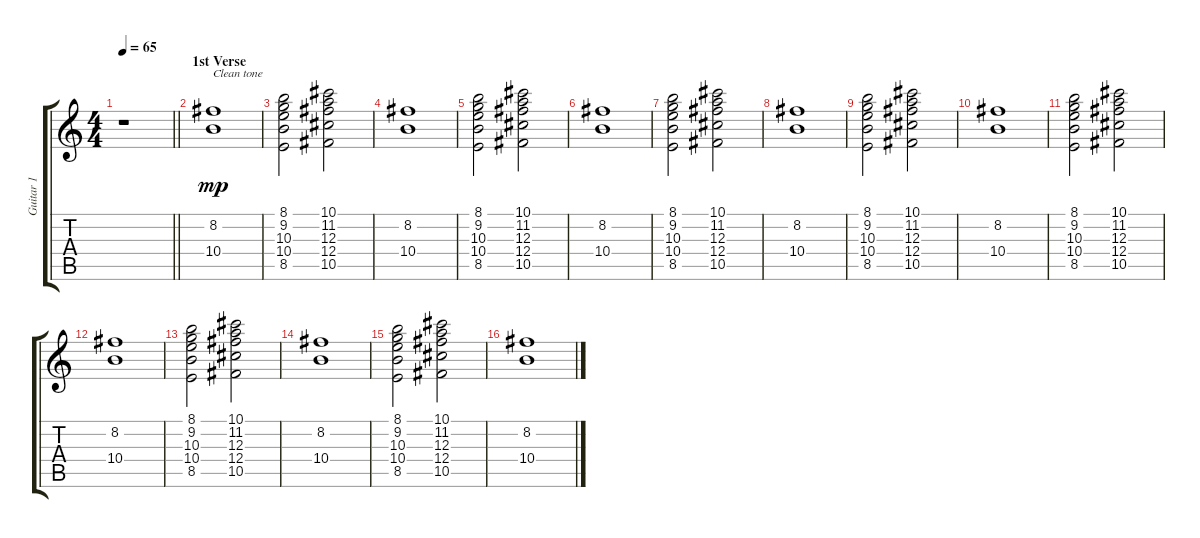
\track ("Guitar 1" "Guitar 1") {instrument electricguitarclean}
\staff {score tabs}
\tuning (Eb4 Bb3 Gb3 Db3 Ab2 Eb2) {hide}
\ts (4 4)
\tempo 65
\clef g2
\barLineRight lightlight
\ks c
r.1{dy mp instrument electricguitarclean} |
\section ("" "1st Verse")
(8.2 10.4).1{txt "Clean tone"} |
(8.1 9.2 10.3 10.4 8.5).2 (10.1 11.2 12.3 12.4 10.5).2 |
(8.2 10.4).1 |
(8.1 9.2 10.3 10.4 8.5).2 (10.1 11.2 12.3 12.4 10.5).2 |
(8.2 10.4).1 |
(8.1 9.2 10.3 10.4 8.5).2 (10.1 11.2 12.3 12.4 10.5).2 |
(8.2 10.4).1 |
(8.1 9.2 10.3 10.4 8.5).2 (10.1 11.2 12.3 12.4 10.5).2 |
(8.2 10.4).1 |
(8.1 9.2 10.3 10.4 8.5).2 (10.1 11.2 12.3 12.4 10.5).2 |
(8.2 10.4).1 |
(8.1 9.2 10.3 10.4 8.5).2 (10.1 11.2 12.3 12.4 10.5).2 |
(8.2 10.4).1 |
(8.1 9.2 10.3 10.4 8.5).2 (10.1 11.2 12.3 12.4 10.5).2 |
(8.2 10.4).1
